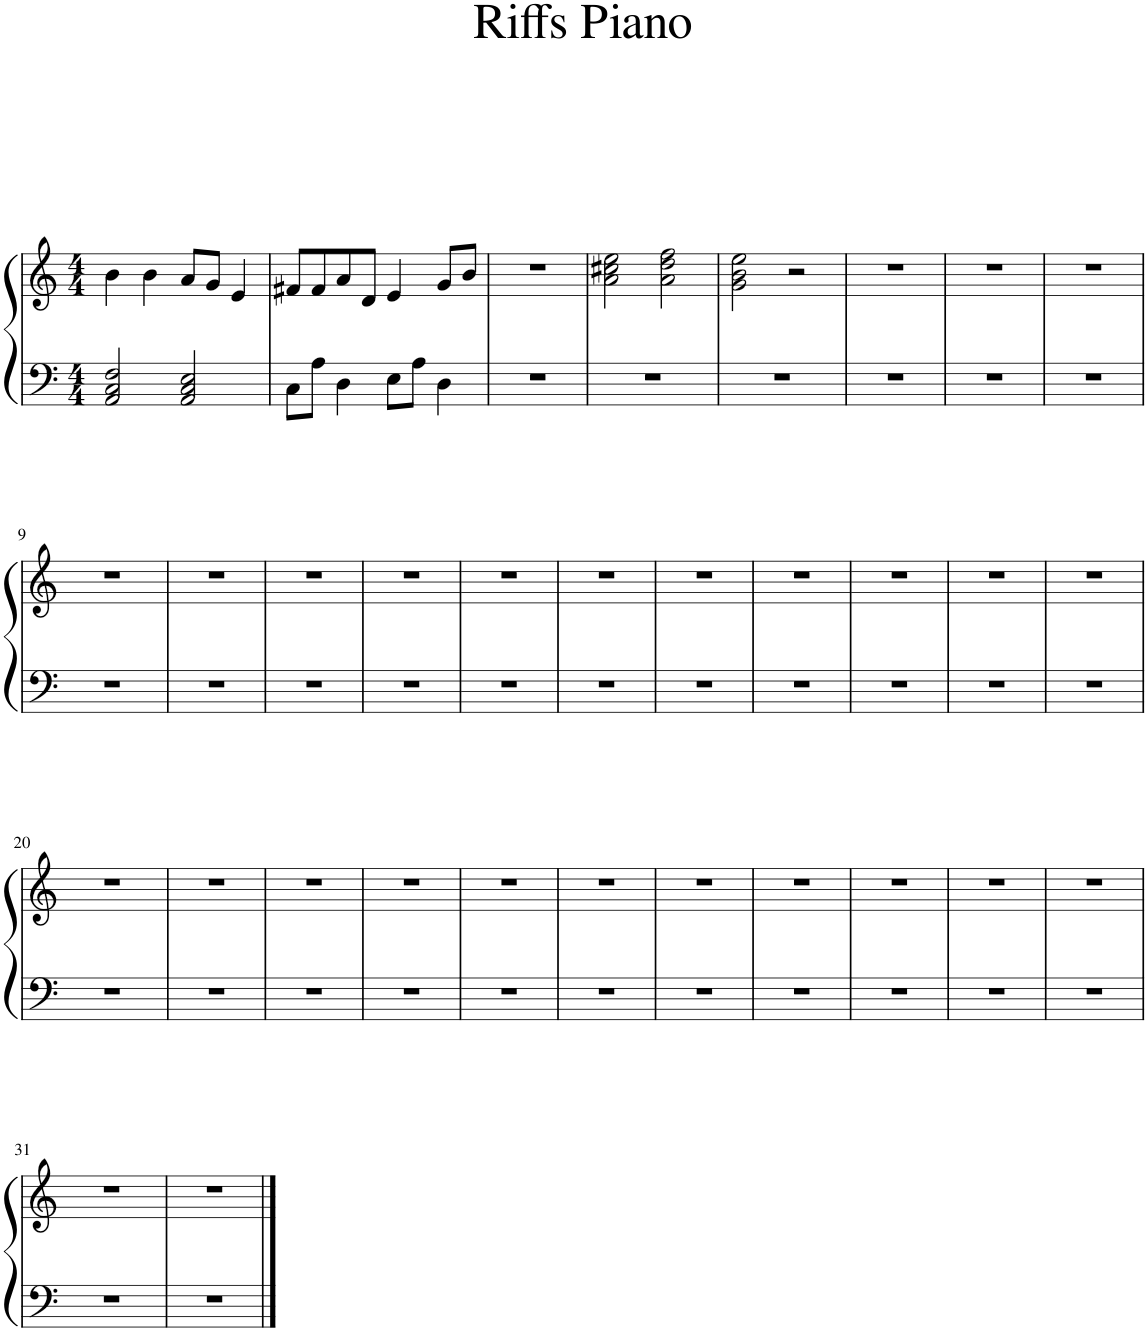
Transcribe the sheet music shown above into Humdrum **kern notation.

**kern	**kern
*part1	*part1
*staff2	*staff1
*I"Piano	*
*I'Pno.	*
*clefF4	*clefG2
*k[]	*k[]
*M4/4	*M4/4
=1	=1
2AA/ 2C/ 2F/	4b\
.	4b\
2AA/ 2C/ 2E/	8a/L
.	8g/J
.	4e/
=2	=2
8C\L	8f#X/L
8A\J	8f#/
4D\	8a/
.	8d/J
8E\L	4e/
8A\J	.
4D\	8g/L
.	8b/J
=3	=3
1r	1r
=4	=4
1r	2a\ 2cc#X\ 2ee\
.	2a\ 2dd\ 2ff\
=5	=5
1r	2g\ 2b\ 2ee\
.	2r
=6	=6
1r	1r
=7	=7
1r	1r
=8	=8
1r	1r
!!LO:LB:g=z
=9	=9
1r	1r
=10	=10
1r	1r
=11	=11
1r	1r
=12	=12
1r	1r
=13	=13
1r	1r
=14	=14
1r	1r
=15	=15
1r	1r
=16	=16
1r	1r
=17	=17
1r	1r
=18	=18
1r	1r
=19	=19
1r	1r
!!LO:LB:g=z
=20	=20
1r	1r
=21	=21
1r	1r
=22	=22
1r	1r
=23	=23
1r	1r
=24	=24
1r	1r
=25	=25
1r	1r
=26	=26
1r	1r
=27	=27
1r	1r
=28	=28
1r	1r
=29	=29
1r	1r
=30	=30
1r	1r
!!LO:LB:g=z
=31	=31
1r	1r
=32	=32
1r	1r
==	==
*-	*-
